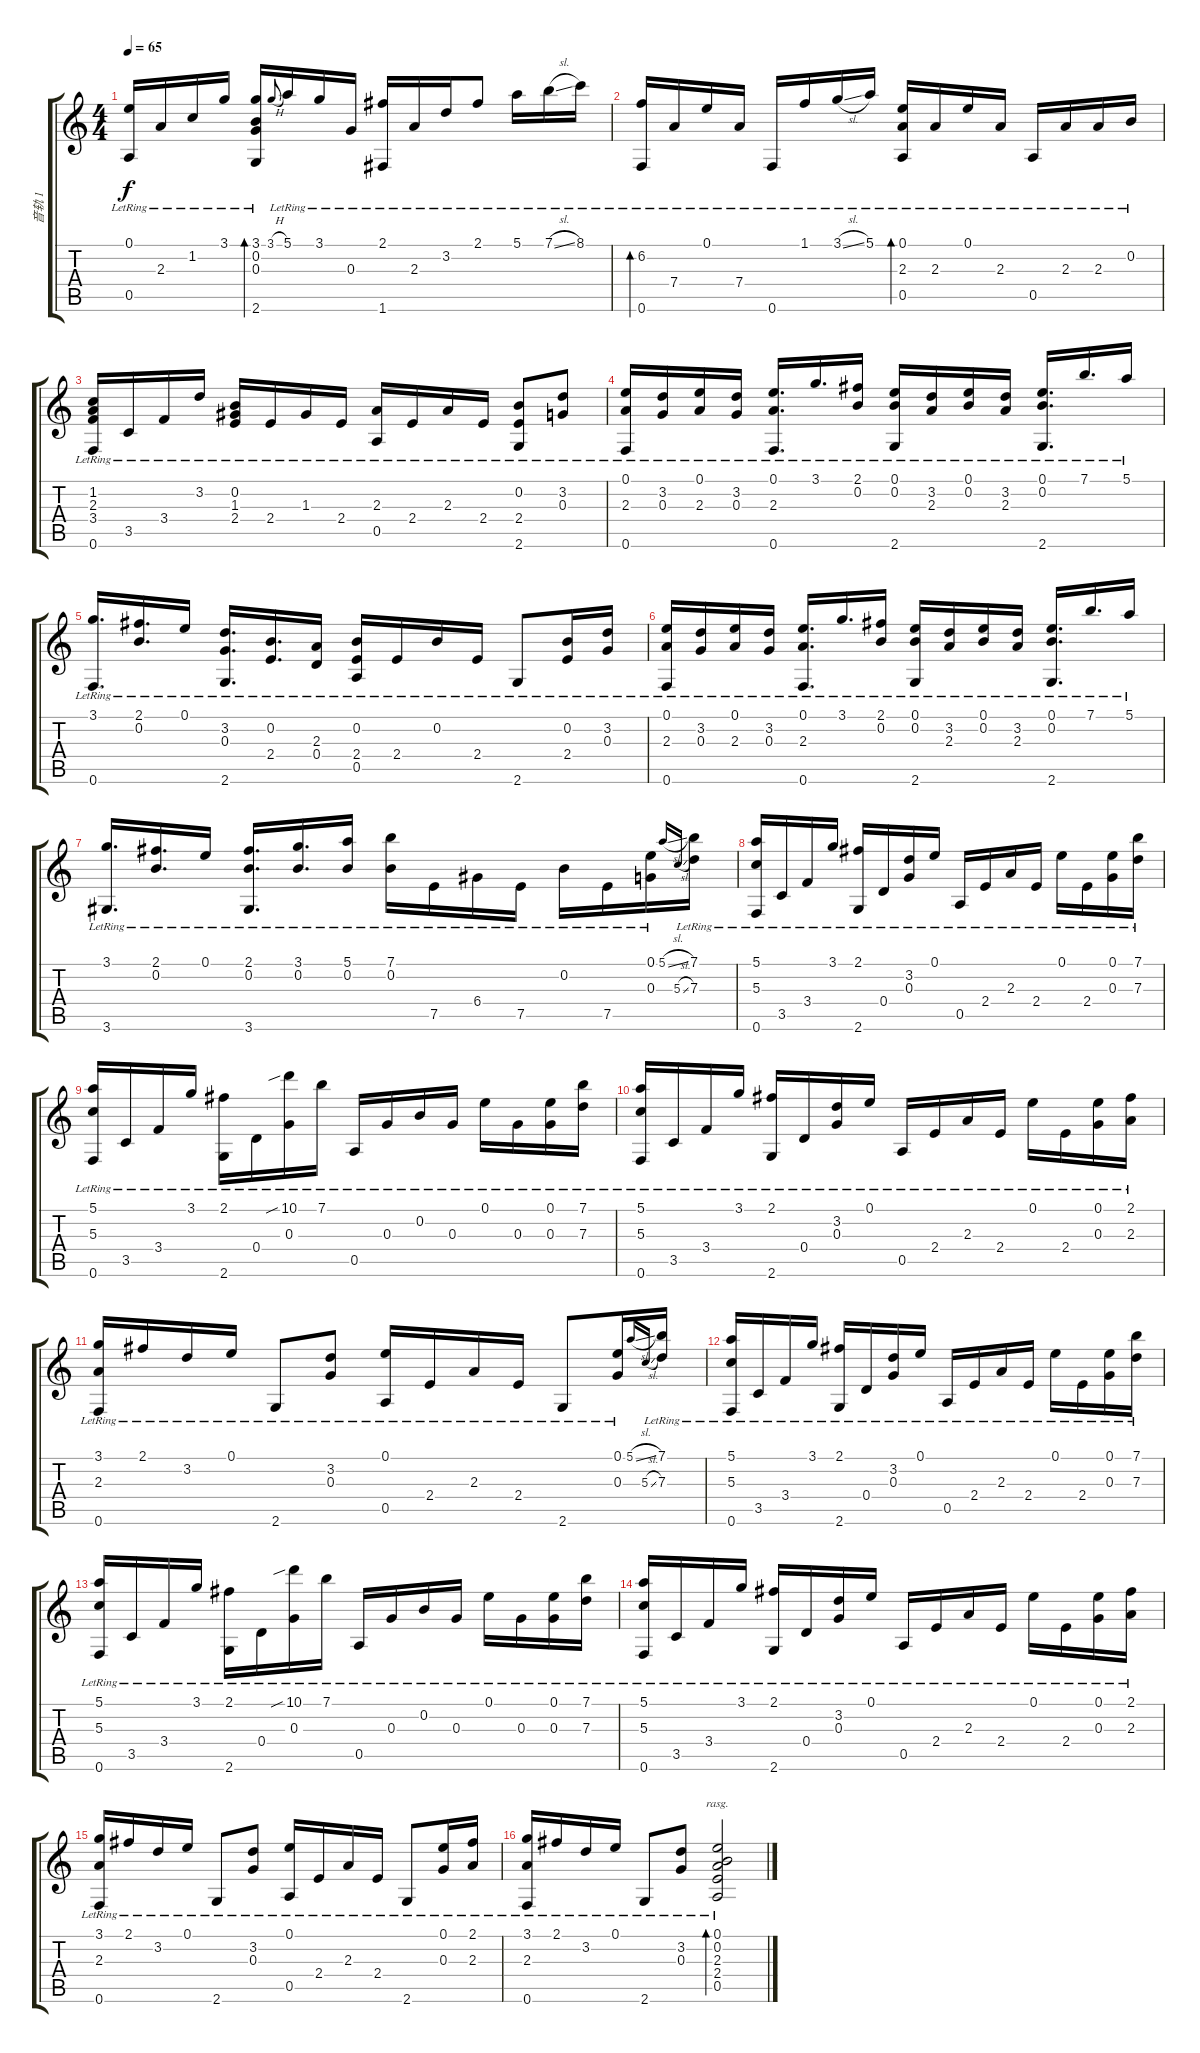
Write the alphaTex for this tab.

\track ("音轨 1" "音轨 1") {instrument acousticguitarnylon}
\staff {score tabs}
\tuning (E4 B3 G3 D3 A2 F2) {hide}
\ts (4 4)
\tempo 65
\clef g2
\ks c
(0.1{lr} 0.5{lr}).16{dy f} 2.3{lr}.16 1.2{lr}.16 3.1{lr}.16 (3.1{lr} 0.2{lr} 0.3{lr} 2.6{lr}).16{bd 60} 3.1{h}.8{gr onbeat} 5.1{lr}.16 3.1{lr}.16 0.3{lr}.16 (2.1{lr} 1.6{lr}).16 2.3{lr}.16 3.2{lr}.16 2.1{lr}.8 5.1{lr}.16 7.1{sl lr}.16 8.1{lr}.16 |
(6.2{lr} 0.6{lr}).16{bd 60} 7.4{lr}.16 0.1{lr}.16 7.4{lr}.16 0.6{lr}.16 1.1{lr}.16 3.1{sl lr}.16 5.1{lr}.16 (0.1{lr} 2.3{lr} 0.5{lr}).16{bd 60} 2.3{lr}.16 0.1{lr}.16 2.3{lr}.16 0.5{lr}.16 2.3{lr}.16 2.3{lr}.16 0.2{lr}.16 |
(1.2{lr} 2.3{lr} 3.4{lr} 0.6{lr}).16 3.5{lr}.16 3.4{lr}.16 3.2{lr}.16 (0.2{lr} 1.3{lr} 2.4{lr}).16 2.4{lr}.16 1.3{lr}.16 2.4{lr}.16 (2.3{lr} 0.5{lr}).16 2.4{lr}.16 2.3{lr}.16 2.4{lr}.16 (0.2{lr} 2.4{lr} 2.6{lr}).8 (3.2{lr} 0.3{lr}).8 |
(0.1{lr} 2.3{lr} 0.6{lr}).16 (3.2{lr} 0.3{lr}).16 (0.1{lr} 2.3{lr}).16 (3.2{lr} 0.3{lr}).16 (0.1{lr} 2.3{lr} 0.6{lr}).16{d} 3.1{lr}.16{d} (2.1{lr} 0.2{lr}).16 (0.1{lr} 0.2{lr} 2.6{lr}).16 (3.2{lr} 2.3{lr}).16 (0.1{lr} 0.2{lr}).16 (3.2{lr} 2.3{lr}).16 (0.1{lr} 0.2{lr} 2.6{lr}).16{d} 7.1{lr}.16{d} 5.1{lr}.16 |
(3.1{lr} 0.6{lr}).16{d} (2.1{lr} 0.2{lr}).16{d} 0.1{lr}.16 (3.2{lr} 0.3{lr} 2.6{lr}).16{d} (0.2{lr} 2.4{lr}).16{d} (2.3{lr} 0.4{lr}).16 (0.2{lr} 2.4{lr} 0.5{lr}).16 2.4{lr}.16 0.2{lr}.16 2.4{lr}.16 2.6{lr}.8 (0.2{lr} 2.4{lr}).16 (3.2{lr} 0.3{lr}).16 |
(0.1{lr} 2.3{lr} 0.6{lr}).16 (3.2{lr} 0.3{lr}).16 (0.1{lr} 2.3{lr}).16 (3.2{lr} 0.3{lr}).16 (0.1{lr} 2.3{lr} 0.6{lr}).16{d} 3.1{lr}.16{d} (2.1{lr} 0.2{lr}).16 (0.1{lr} 0.2{lr} 2.6{lr}).16 (3.2{lr} 2.3{lr}).16 (0.1{lr} 0.2{lr}).16 (3.2{lr} 2.3{lr}).16 (0.1{lr} 0.2{lr} 2.6{lr}).16{d} 7.1{lr}.16{d} 5.1{lr}.16 |
(3.1{lr} 3.6{lr}).16{d} (2.1{lr} 0.2{lr}).16{d} 0.1{lr}.16 (2.1{lr} 0.2{lr} 3.6{lr}).16{d} (3.1{lr} 0.2{lr}).16{d} (5.1{lr} 0.2{lr}).16 (7.1{lr} 0.2{lr}).16 7.5{lr}.16 6.4{lr}.16 7.5{lr}.16 0.2{lr}.16 7.5{lr}.16 (0.1{lr} 0.3{lr}).16 5.1{sl}.16{gr onbeat} 5.3{sl}.16{gr onbeat} (7.1{lr} 7.3{lr}).16 |
(5.1{lr} 5.3{lr} 0.6{lr}).16 3.5{lr}.16 3.4{lr}.16 3.1{lr}.16 (2.1{lr} 2.6{lr}).16 0.4{lr}.16 (3.2{lr} 0.3{lr}).16 0.1{lr}.16 0.5{lr}.16 2.4{lr}.16 2.3{lr}.16 2.4{lr}.16 0.1{lr}.16 2.4{lr}.16 (0.1{lr} 0.3{lr}).16 (7.1{lr} 7.3{lr}).16 |
(5.1{lr} 5.3{lr} 0.6{lr}).16 3.5{lr}.16 3.4{lr}.16 3.1{lr}.16 (2.1{lr} 2.6{lr}).16 0.4{lr}.16 (10.1{sib lr} 0.3{lr}).16 7.1{lr}.16 0.5{lr}.16 0.3{lr}.16 0.2{lr}.16 0.3{lr}.16 0.1{lr}.16 0.3{lr}.16 (0.1{lr} 0.3{lr}).16 (7.1{lr} 7.3{lr}).16 |
(5.1{lr} 5.3{lr} 0.6{lr}).16 3.5{lr}.16 3.4{lr}.16 3.1{lr}.16 (2.1{lr} 2.6{lr}).16 0.4{lr}.16 (3.2{lr} 0.3{lr}).16 0.1{lr}.16 0.5{lr}.16 2.4{lr}.16 2.3{lr}.16 2.4{lr}.16 0.1{lr}.16 2.4{lr}.16 (0.1{lr} 0.3{lr}).16 (2.1{lr} 2.3{lr}).16 |
(3.1{lr} 2.3{lr} 0.6{lr}).16 2.1{lr}.16 3.2{lr}.16 0.1{lr}.16 2.6{lr}.8 (3.2{lr} 0.3{lr}).8 (0.1{lr} 0.5{lr}).16 2.4{lr}.16 2.3{lr}.16 2.4{lr}.16 2.6{lr}.8 (0.1{lr} 0.3{lr}).16 5.1{sl}.16{gr onbeat} 5.3{sl}.16{gr onbeat} (7.1{lr} 7.3{lr}).16 |
(5.1{lr} 5.3{lr} 0.6{lr}).16 3.5{lr}.16 3.4{lr}.16 3.1{lr}.16 (2.1{lr} 2.6{lr}).16 0.4{lr}.16 (3.2{lr} 0.3{lr}).16 0.1{lr}.16 0.5{lr}.16 2.4{lr}.16 2.3{lr}.16 2.4{lr}.16 0.1{lr}.16 2.4{lr}.16 (0.1{lr} 0.3{lr}).16 (7.1{lr} 7.3{lr}).16 |
(5.1{lr} 5.3{lr} 0.6{lr}).16 3.5{lr}.16 3.4{lr}.16 3.1{lr}.16 (2.1{lr} 2.6{lr}).16 0.4{lr}.16 (10.1{sib lr} 0.3{lr}).16 7.1{lr}.16 0.5{lr}.16 0.3{lr}.16 0.2{lr}.16 0.3{lr}.16 0.1{lr}.16 0.3{lr}.16 (0.1{lr} 0.3{lr}).16 (7.1{lr} 7.3{lr}).16 |
(5.1{lr} 5.3{lr} 0.6{lr}).16 3.5{lr}.16 3.4{lr}.16 3.1{lr}.16 (2.1{lr} 2.6{lr}).16 0.4{lr}.16 (3.2{lr} 0.3{lr}).16 0.1{lr}.16 0.5{lr}.16 2.4{lr}.16 2.3{lr}.16 2.4{lr}.16 0.1{lr}.16 2.4{lr}.16 (0.1{lr} 0.3{lr}).16 (2.1{lr} 2.3{lr}).16 |
(3.1{lr} 2.3{lr} 0.6{lr}).16 2.1{lr}.16 3.2{lr}.16 0.1{lr}.16 2.6{lr}.8 (3.2{lr} 0.3{lr}).8 (0.1{lr} 0.5{lr}).16 2.4{lr}.16 2.3{lr}.16 2.4{lr}.16 2.6{lr}.8 (0.1{lr} 0.3{lr}).16 (2.1{lr} 2.3{lr}).16 |
(3.1{lr} 2.3{lr} 0.6{lr}).16 2.1{lr}.16 3.2{lr}.16 0.1{lr}.16 2.6{lr}.8 (3.2{lr} 0.3{lr}).8 (0.1{lr} 0.2 2.3 2.4 0.5{lr}).2{bd 240 rasg ii}
